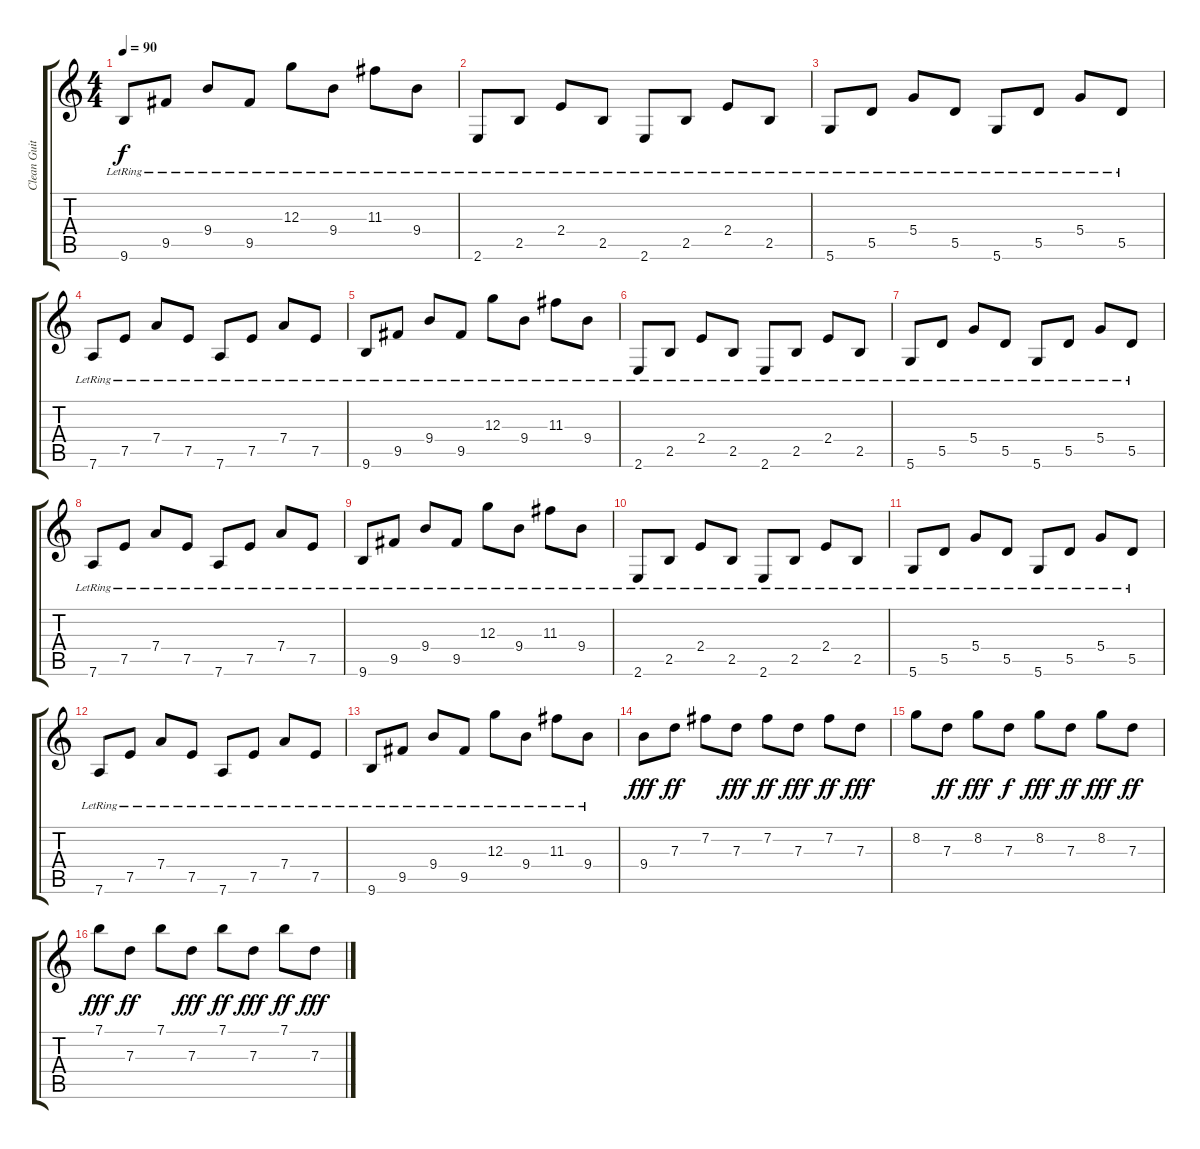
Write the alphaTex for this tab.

\track ("Clean Guitar" "Clean Guit") {instrument electricguitarclean}
\staff {score tabs}
\tuning (E4 B3 G3 D3 A2 D2) {hide}
\ts (4 4)
\tempo 90
\clef g2
\ks c
9.6{lr}.8{dy f} 9.5{lr}.8 9.4{lr}.8 9.5{lr}.8 12.3{lr}.8 9.4{lr}.8 11.3{lr}.8 9.4{lr}.8 |
2.6{lr}.8 2.5{lr}.8 2.4{lr}.8 2.5{lr}.8 2.6{lr}.8 2.5{lr}.8 2.4{lr}.8 2.5{lr}.8 |
5.6{lr}.8 5.5{lr}.8 5.4{lr}.8 5.5{lr}.8 5.6{lr}.8 5.5{lr}.8 5.4{lr}.8 5.5{lr}.8 |
7.6{lr}.8 7.5{lr}.8 7.4{lr}.8 7.5{lr}.8 7.6{lr}.8 7.5{lr}.8 7.4{lr}.8 7.5{lr}.8 |
9.6{lr}.8 9.5{lr}.8 9.4{lr}.8 9.5{lr}.8 12.3{lr}.8 9.4{lr}.8 11.3{lr}.8 9.4{lr}.8 |
2.6{lr}.8 2.5{lr}.8 2.4{lr}.8 2.5{lr}.8 2.6{lr}.8 2.5{lr}.8 2.4{lr}.8 2.5{lr}.8 |
5.6{lr}.8 5.5{lr}.8 5.4{lr}.8 5.5{lr}.8 5.6{lr}.8 5.5{lr}.8 5.4{lr}.8 5.5{lr}.8 |
7.6{lr}.8 7.5{lr}.8 7.4{lr}.8 7.5{lr}.8 7.6{lr}.8 7.5{lr}.8 7.4{lr}.8 7.5{lr}.8 |
9.6{lr}.8 9.5{lr}.8 9.4{lr}.8 9.5{lr}.8 12.3{lr}.8 9.4{lr}.8 11.3{lr}.8 9.4{lr}.8 |
2.6{lr}.8 2.5{lr}.8 2.4{lr}.8 2.5{lr}.8 2.6{lr}.8 2.5{lr}.8 2.4{lr}.8 2.5{lr}.8 |
5.6{lr}.8 5.5{lr}.8 5.4{lr}.8 5.5{lr}.8 5.6{lr}.8 5.5{lr}.8 5.4{lr}.8 5.5{lr}.8 |
7.6{lr}.8 7.5{lr}.8 7.4{lr}.8 7.5{lr}.8 7.6{lr}.8 7.5{lr}.8 7.4{lr}.8 7.5{lr}.8 |
9.6{lr}.8 9.5{lr}.8 9.4{lr}.8 9.5{lr}.8 12.3{lr}.8 9.4{lr}.8 11.3{lr}.8 9.4{lr}.8 |
9.4.8{dy fff} 7.3.8{dy ff} 7.2.8 7.3.8{dy fff} 7.2.8{dy ff} 7.3.8{dy fff} 7.2.8{dy ff} 7.3.8{dy fff} |
8.2.8 7.3.8{dy ff} 8.2.8{dy fff} 7.3.8{dy f} 8.2.8{dy fff} 7.3.8{dy ff} 8.2.8{dy fff} 7.3.8{dy ff} |
7.1.8{dy fff} 7.3.8{dy ff} 7.1.8 7.3.8{dy fff} 7.1.8{dy ff} 7.3.8{dy fff} 7.1.8{dy ff} 7.3.8{dy fff}
